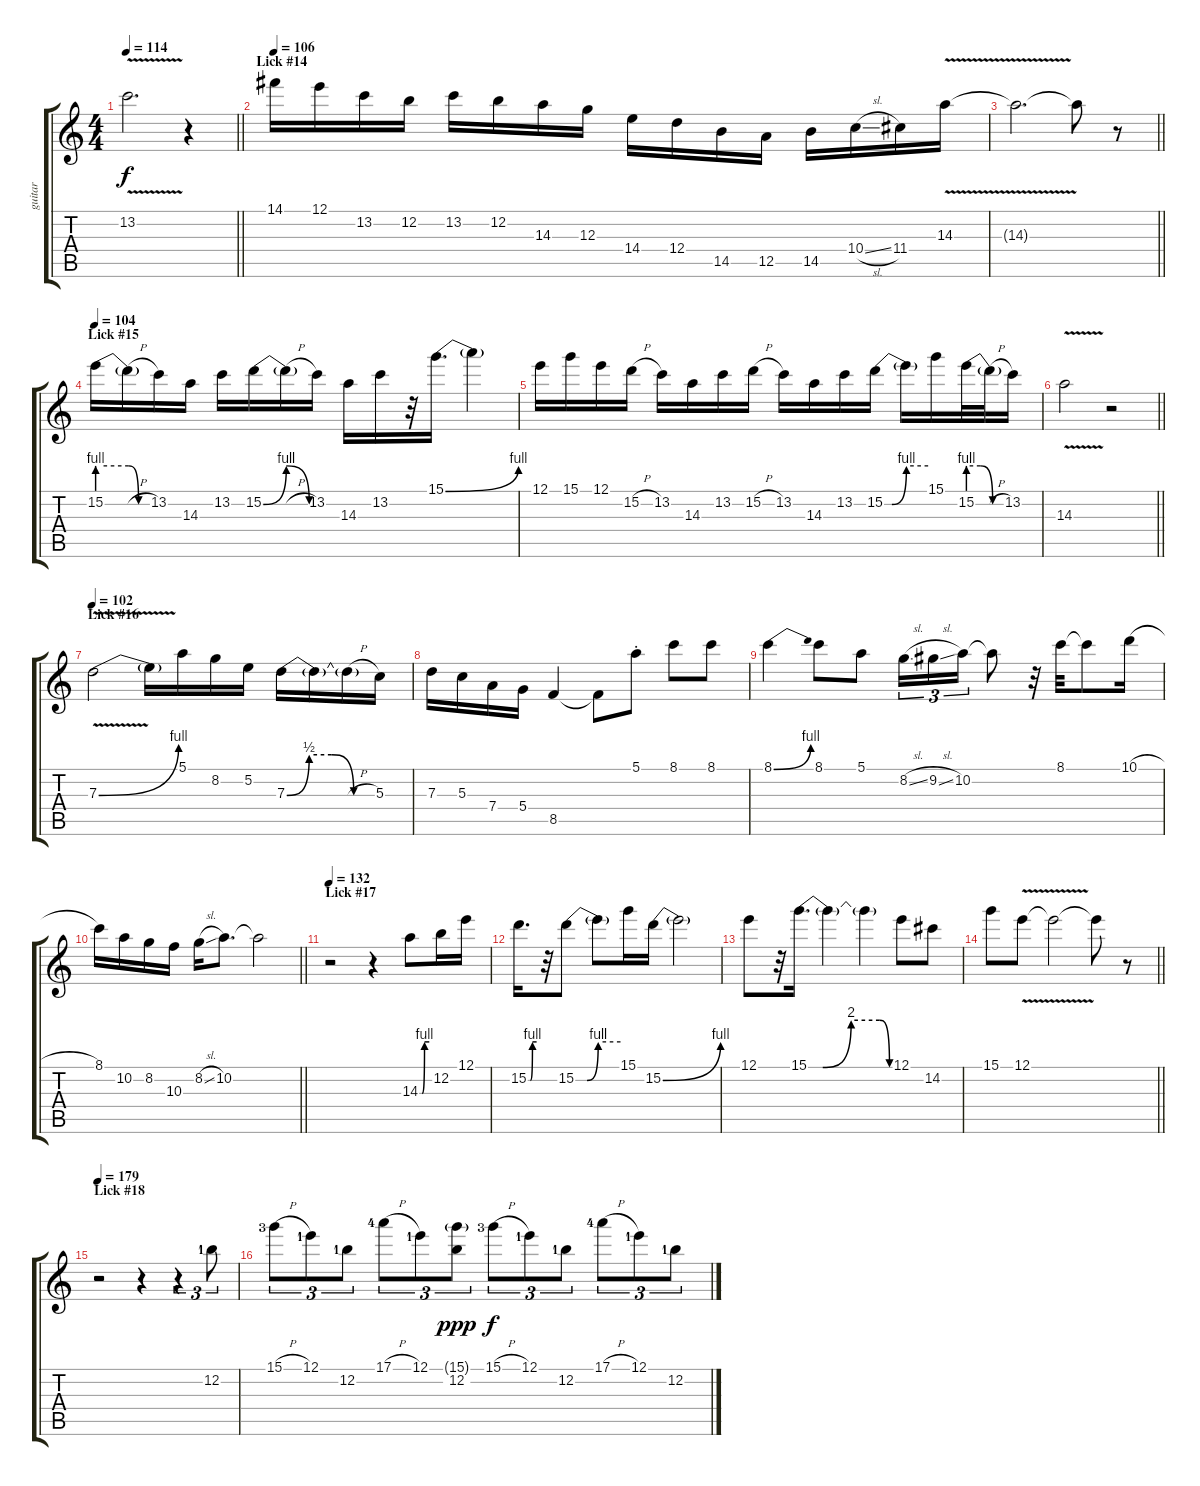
\track ("guitar" "guitar") {instrument overdrivenguitar}
\staff {score tabs}
\tuning (E4 B3 G3 D3 A2 E2) {hide}
\ts (4 4)
\tempo 114
\clef g2
\barLineRight lightlight
\ks c
13.2{v}.2{d dy f} r.4 |
\section ("" "Lick #14")
\tempo 106
14.1.16 12.1.16 13.2.16 12.2.16 13.2.16 12.2.16 14.3.16 12.3.16 14.4.16 12.4.16 14.5.16 12.5.16 14.5.16 10.4{sl}.16 11.4.16 14.3{v}.16 |
\barLineRight lightlight
14.3{t}.2{d} 14.3{t}.8 r.8 |
\section ("" "Lick #15")
\tempo 104
15.2{be (custom 0 4 35 4 46 0 60 0)}.16 15.2{h t}.16 13.2.16 14.3.16 13.2.16 15.2{be (bendrelease 0 0 15 4 45 4 60 0)}.16 15.2{h t}.16 13.2.16 14.3.16 13.2.16 r.32 15.1{be (bend 0 0 60 4)}.16{d} 15.1{t}.4 |
12.1.16 15.1.16 12.1.16 15.2{h}.16 13.2.16 14.3.16 13.2.16 15.2{h}.16 13.2.16 14.3.16 13.2.16 15.2{be (custom 0 0 10 0 30 4 60 4)}.16 15.2{t}.16 15.1.16 15.2{be (custom 0 4 20 4 40 0 60 0)}.32 15.2{h t}.32 13.2.16 |
\barLineRight lightlight
14.3{v}.2 r.2 |
\section ("" "Lick #16")
\tempo 102
7.3{be (bend 0 0 60 4) v}.2 7.3{t}.16 5.1.16 8.2.16 5.2.16 7.3{be (custom 0 0 15 2 30 2 45 0 60 0)}.16 7.3{t}.16 7.3{h t}.16 5.3.16 |
7.3.16 5.3.16 7.4.16 5.4.16 8.5.4 8.5{t}.8 5.1{st}.8 8.1.8 8.1.8 |
8.1{be (bend 0 0 60 4)}.4 8.1.8 5.1.8 8.2{sl}.16{tu (3 2)} 9.2{sl}.16{tu (3 2)} 10.2.16{tu (3 2)} 10.2{t}.8 r.32 8.1.32 8.1{t}.8 10.1{h}.16 |
\barLineRight lightlight
8.1.16 10.2.16 8.2.16 10.3.16 8.2{sl}.16 10.2.8{d} 10.2{t}.2 |
\section ("" "Lick #17")
\tempo 132
r.2 r.4 14.3{be (custom 0 0 15 0 30 4 60 4)}.8 12.2.16 12.1.16 |
15.2{be (custom 0 0 15 0 30 4 60 4)}.16{d} r.32 15.2{be (custom 0 0 15 0 30 4 60 4)}.8 15.2{t}.8 15.1.16 15.2{be (bend 0 0 60 4)}.16 15.2{t}.2 |
12.1.8 r.32 15.1{be (custom 0 0 10 0 30 8 50 8 57 0 60 0)}.16{d} 15.1{t}.4 15.1{t}.4 12.1.8 14.2.8 |
\barLineRight lightlight
15.1.8 12.1{v}.8 12.1{t}.2 12.1{t}.8 r.8 |
\section ("" "Lick #18")
\tempo 179
r.2 r.4 r.4{tu (3 2)} 12.2{lf 2}.8{tu (3 2)} |
15.1{h lf 4}.8{tu (3 2)} 12.1{lf 2}.8{tu (3 2)} 12.2{lf 2}.8{tu (3 2)} 17.1{h lf 5}.8{tu (3 2)} 12.1{lf 2}.8{tu (3 2)} (15.1{g} 12.2).8{tu (3 2) dy ppp} 15.1{h lf 4}.8{tu (3 2) dy f} 12.1{lf 2}.8{tu (3 2)} 12.2{lf 2}.8{tu (3 2)} 17.1{h lf 5}.8{tu (3 2)} 12.1{lf 2}.8{tu (3 2)} 12.2{lf 2}.8{tu (3 2)}
